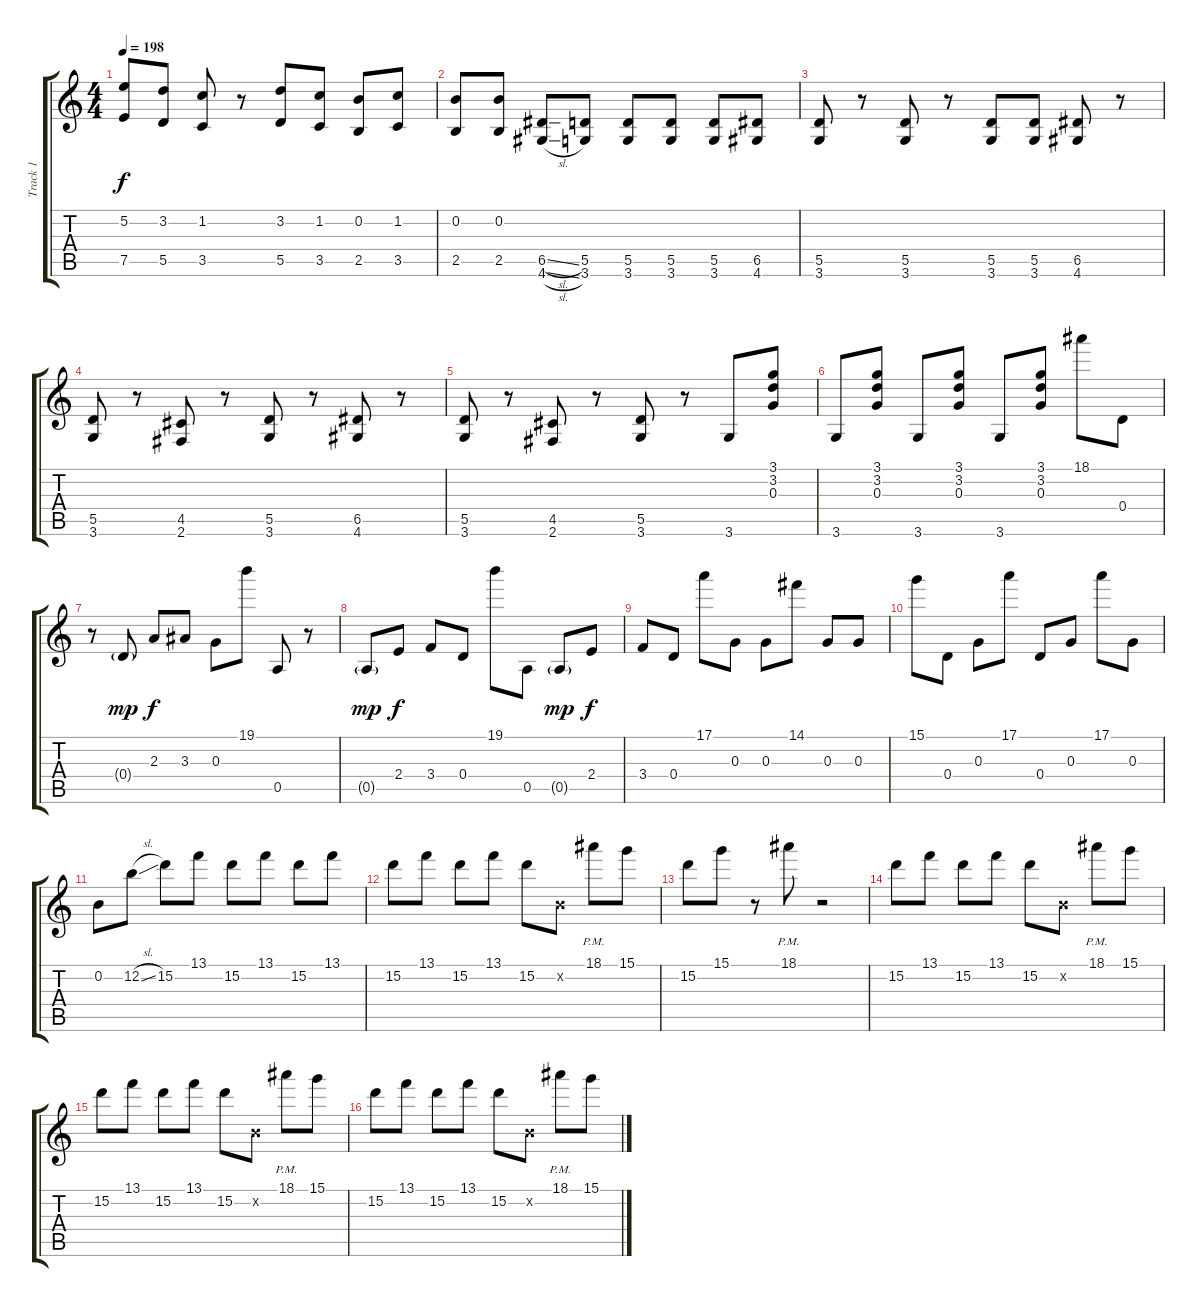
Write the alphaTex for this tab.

\track ("Track 1" "Track 1") {instrument acousticguitarsteel}
\staff {score tabs}
\tuning (E4 B3 G3 D3 A2 E2) {hide}
\ts (4 4)
\tempo 198
\clef g2
\ks c
(5.2 7.5).8{dy f} (3.2 5.5).8 (1.2 3.5).8 r.8 (3.2 5.5).8 (1.2 3.5).8 (0.2 2.5).8 (1.2 3.5).8 |
(0.2 2.5).8 (0.2 2.5).8 (6.5{sl} 4.6{sl}).8 (5.5 3.6).8 (5.5 3.6).8 (5.5 3.6).8 (5.5 3.6).8 (6.5 4.6).8 |
(5.5 3.6).8 r.8 (5.5 3.6).8 r.8 (5.5 3.6).8 (5.5 3.6).8 (6.5 4.6).8 r.8 |
(5.5 3.6).8 r.8 (4.5 2.6).8 r.8 (5.5 3.6).8 r.8 (6.5 4.6).8 r.8 |
(5.5 3.6).8 r.8 (4.5 2.6).8 r.8 (5.5 3.6).8 r.8 3.6.8 (3.1 3.2 0.3).8 |
3.6.8 (3.1 3.2 0.3).8 3.6.8 (3.1 3.2 0.3).8 3.6.8 (3.1 3.2 0.3).8 18.1.8 0.4.8 |
r.8 0.4{g}.8{dy mp} 2.3.8{dy f} 3.3.8 0.3.8 19.1.8 0.5.8 r.8 |
0.5{g}.8{dy mp} 2.4.8{dy f} 3.4.8 0.4.8 19.1.8 0.5.8 0.5{g}.8{dy mp} 2.4.8{dy f} |
3.4.8 0.4.8 17.1.8 0.3.8 0.3.8 14.1.8 0.3.8 0.3.8 |
15.1.8 0.4.8 0.3.8 17.1.8 0.4.8 0.3.8 17.1.8 0.3.8 |
0.2.8 12.2{sl}.8 15.2.8 13.1.8 15.2.8 13.1.8 15.2.8 13.1.8 |
15.2.8 13.1.8 15.2.8 13.1.8 15.2.8 0.2{x}.8 18.1{pm}.8 15.1.8 |
15.2.8 15.1.8 r.8 18.1{pm}.8 r.2 |
15.2.8 13.1.8 15.2.8 13.1.8 15.2.8 0.2{x}.8 18.1{pm}.8 15.1.8 |
15.2.8 13.1.8 15.2.8 13.1.8 15.2.8 0.2{x}.8 18.1{pm}.8 15.1.8 |
15.2.8 13.1.8 15.2.8 13.1.8 15.2.8 0.2{x}.8 18.1{pm}.8 15.1.8
